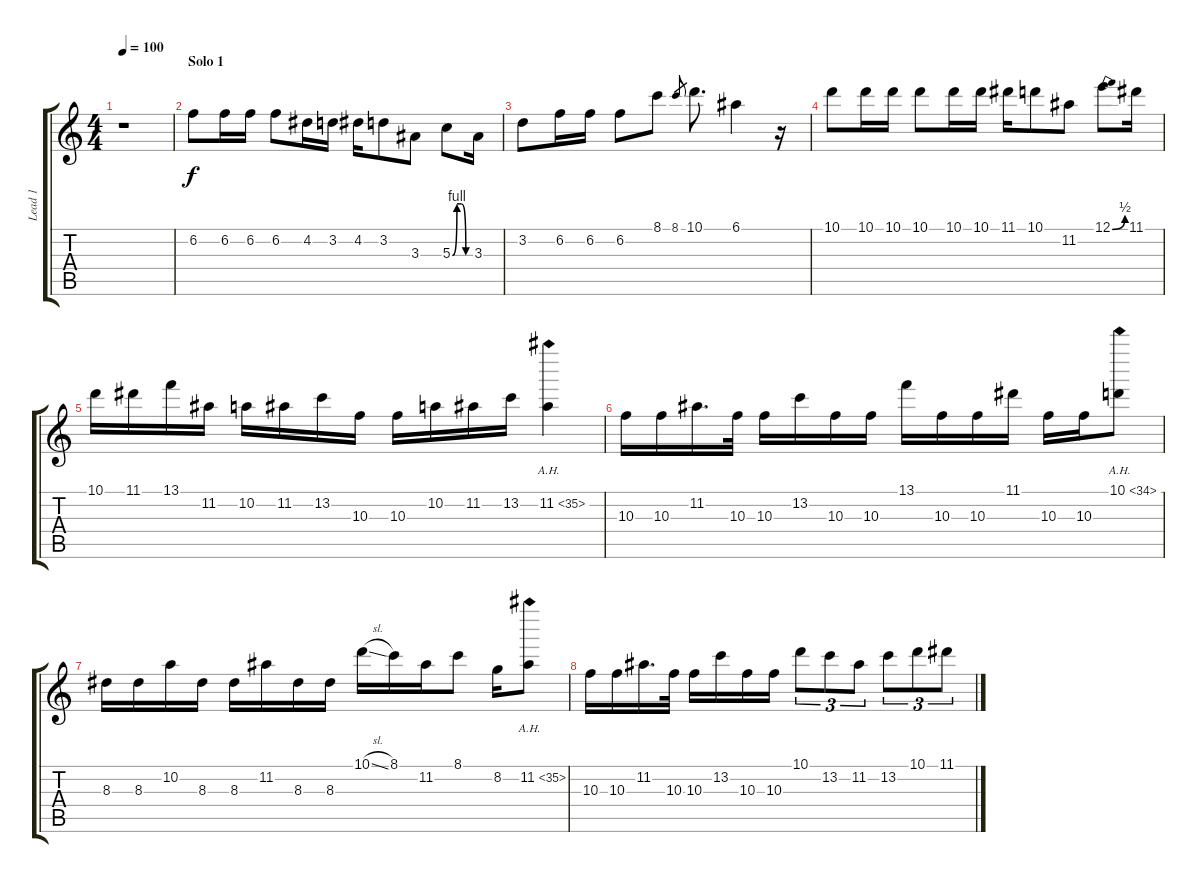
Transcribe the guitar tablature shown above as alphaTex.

\track ("Lead 1" "Lead 1") {instrument overdrivenguitar}
\staff {score tabs}
\tuning (E4 B3 G3 D3 A2 E2) {hide}
\ts (4 4)
\tempo 100
\clef g2
\ks c
r.1{dy f} |
\section ("" "Solo 1")
6.2.8{volume 16} 6.2.16 6.2.16 6.2.8 4.2.16 3.2.16 4.2.16 3.2.8 3.3.8 5.3{be (custom 0 0 15 4 30 4 45 0 60 0)}.8 3.3.16 |
3.2.8 6.2.16 6.2.16 6.2.8 8.1.8 8.1.8{gr} 10.1.8{d} 6.1.4 r.16 |
10.1.8 10.1.16 10.1.16 10.1.8 10.1.16 10.1.16 11.1.16 10.1.8 11.2.8 12.1{be (bend 0 0 60 2)}.8 11.1.16 |
10.1.16 11.1.16 13.1.16 11.2.16 10.2.16 11.2.16 13.2.16 10.3.16 10.3.16 10.2.16 11.2.16 13.2.16 11.2{ah 24}.4 |
10.3.16 10.3.16 11.2.16{d} 10.3.32 10.3.16 13.2.16 10.3.16 10.3.16 13.1.16 10.3.16 10.3.16 11.1.16 10.3.16 10.3.16 10.1{ah 24}.8 |
8.3.16 8.3.16 10.2.16 8.3.16 8.3.16 11.2.16 8.3.16 8.3.16 10.1{sl}.16 8.1.16 11.2.16 8.1.8 8.2.16 11.2{ah 24}.8 |
10.3.16 10.3.16 11.2.16{d} 10.3.32 10.3.16 13.2.16 10.3.16 10.3.16 10.1.8{tu (3 2)} 13.2.8{tu (3 2)} 11.2.8{tu (3 2)} 13.2.8{tu (3 2)} 10.1.8{tu (3 2)} 11.1.8{tu (3 2)}
